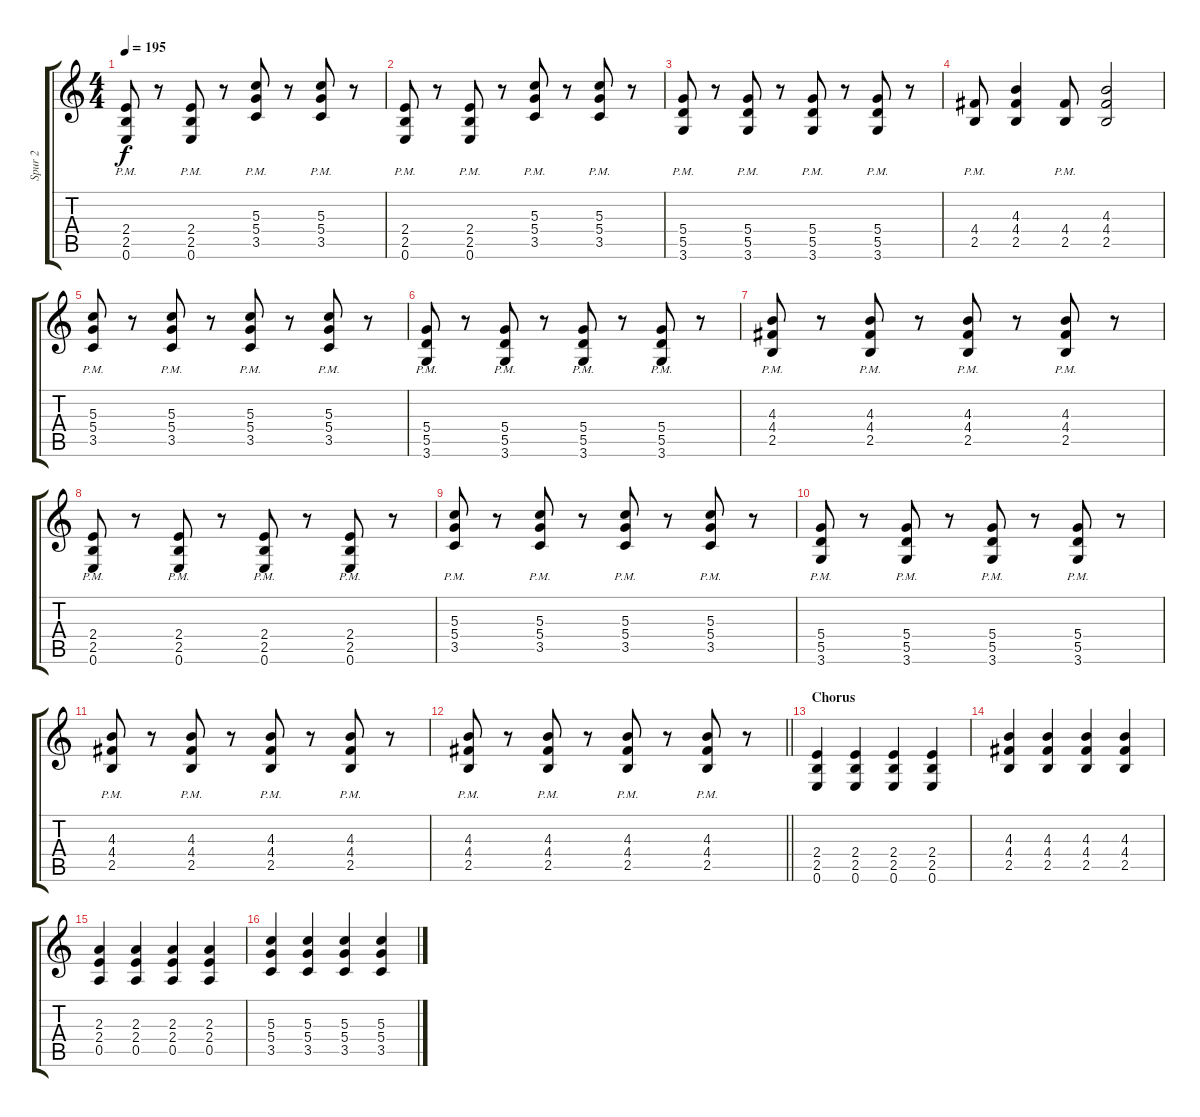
\track ("Spur 2" "Spur 2") {instrument overdrivenguitar}
\staff {score tabs}
\tuning (E4 B3 G3 D3 A2 E2) {hide}
\ts (4 4)
\tempo 195
\clef g2
\ks c
(2.4{pm} 2.5{pm} 0.6{pm}).8{dy f} r.8 (2.4{pm} 2.5{pm} 0.6{pm}).8 r.8 (5.3{pm} 5.4{pm} 3.5{pm}).8 r.8 (5.3{pm} 5.4{pm} 3.5{pm}).8 r.8 |
(2.4{pm} 2.5{pm} 0.6{pm}).8 r.8 (2.4{pm} 2.5{pm} 0.6{pm}).8 r.8 (5.3{pm} 5.4{pm} 3.5{pm}).8 r.8 (5.3{pm} 5.4{pm} 3.5{pm}).8 r.8 |
(5.4{pm} 5.5{pm} 3.6{pm}).8 r.8 (5.4{pm} 5.5{pm} 3.6{pm}).8 r.8 (5.4{pm} 5.5{pm} 3.6).8 r.8 (5.4{pm} 5.5{pm} 3.6).8 r.8 |
(4.4{pm} 2.5{pm}).8 (4.3 4.4 2.5).4 (4.4{pm} 2.5{pm}).8 (4.3 4.4 2.5).2 |
(5.3{pm} 5.4{pm} 3.5{pm}).8 r.8 (5.3{pm} 5.4{pm} 3.5{pm}).8 r.8 (5.3{pm} 5.4{pm} 3.5{pm}).8 r.8 (5.3{pm} 5.4{pm} 3.5{pm}).8 r.8 |
(5.4{pm} 5.5{pm} 3.6).8 r.8 (5.4{pm} 5.5{pm} 3.6).8 r.8 (5.4{pm} 5.5{pm} 3.6).8 r.8 (5.4{pm} 5.5{pm} 3.6).8 r.8 |
(4.3{pm} 4.4{pm} 2.5{pm}).8 r.8 (4.3{pm} 4.4{pm} 2.5{pm}).8 r.8 (4.3{pm} 4.4{pm} 2.5{pm}).8 r.8 (4.3{pm} 4.4{pm} 2.5{pm}).8 r.8 |
(2.4{pm} 2.5{pm} 0.6).8 r.8 (2.4{pm} 2.5{pm} 0.6).8 r.8 (2.4{pm} 2.5{pm} 0.6).8 r.8 (2.4{pm} 2.5{pm} 0.6).8 r.8 |
(5.3{pm} 5.4{pm} 3.5{pm}).8 r.8 (5.3{pm} 5.4{pm} 3.5{pm}).8 r.8 (5.3{pm} 5.4{pm} 3.5{pm}).8 r.8 (5.3{pm} 5.4{pm} 3.5{pm}).8 r.8 |
(5.4{pm} 5.5{pm} 3.6).8 r.8 (5.4{pm} 5.5{pm} 3.6).8 r.8 (5.4{pm} 5.5{pm} 3.6).8 r.8 (5.4{pm} 5.5{pm} 3.6).8 r.8 |
(4.3{pm} 4.4{pm} 2.5{pm}).8 r.8 (4.3{pm} 4.4{pm} 2.5{pm}).8 r.8 (4.3{pm} 4.4{pm} 2.5{pm}).8 r.8 (4.3{pm} 4.4{pm} 2.5{pm}).8 r.8 |
\barLineRight lightlight
(4.3{pm} 4.4{pm} 2.5{pm}).8 r.8 (4.3{pm} 4.4{pm} 2.5{pm}).8 r.8 (4.3{pm} 4.4{pm} 2.5{pm}).8 r.8 (4.3{pm} 4.4{pm} 2.5{pm}).8 r.8 |
\section ("" "Chorus")
(2.4 2.5 0.6).4 (2.4 2.5 0.6).4 (2.4 2.5 0.6).4 (2.4 2.5 0.6).4 |
(4.3 4.4 2.5).4 (4.3 4.4 2.5).4 (4.3 4.4 2.5).4 (4.3 4.4 2.5).4 |
(2.3 2.4 0.5).4 (2.3 2.4 0.5).4 (2.3 2.4 0.5).4 (2.3 2.4 0.5).4 |
(5.3 5.4 3.5).4 (5.3 5.4 3.5).4 (5.3 5.4 3.5).4 (5.3 5.4 3.5).4
